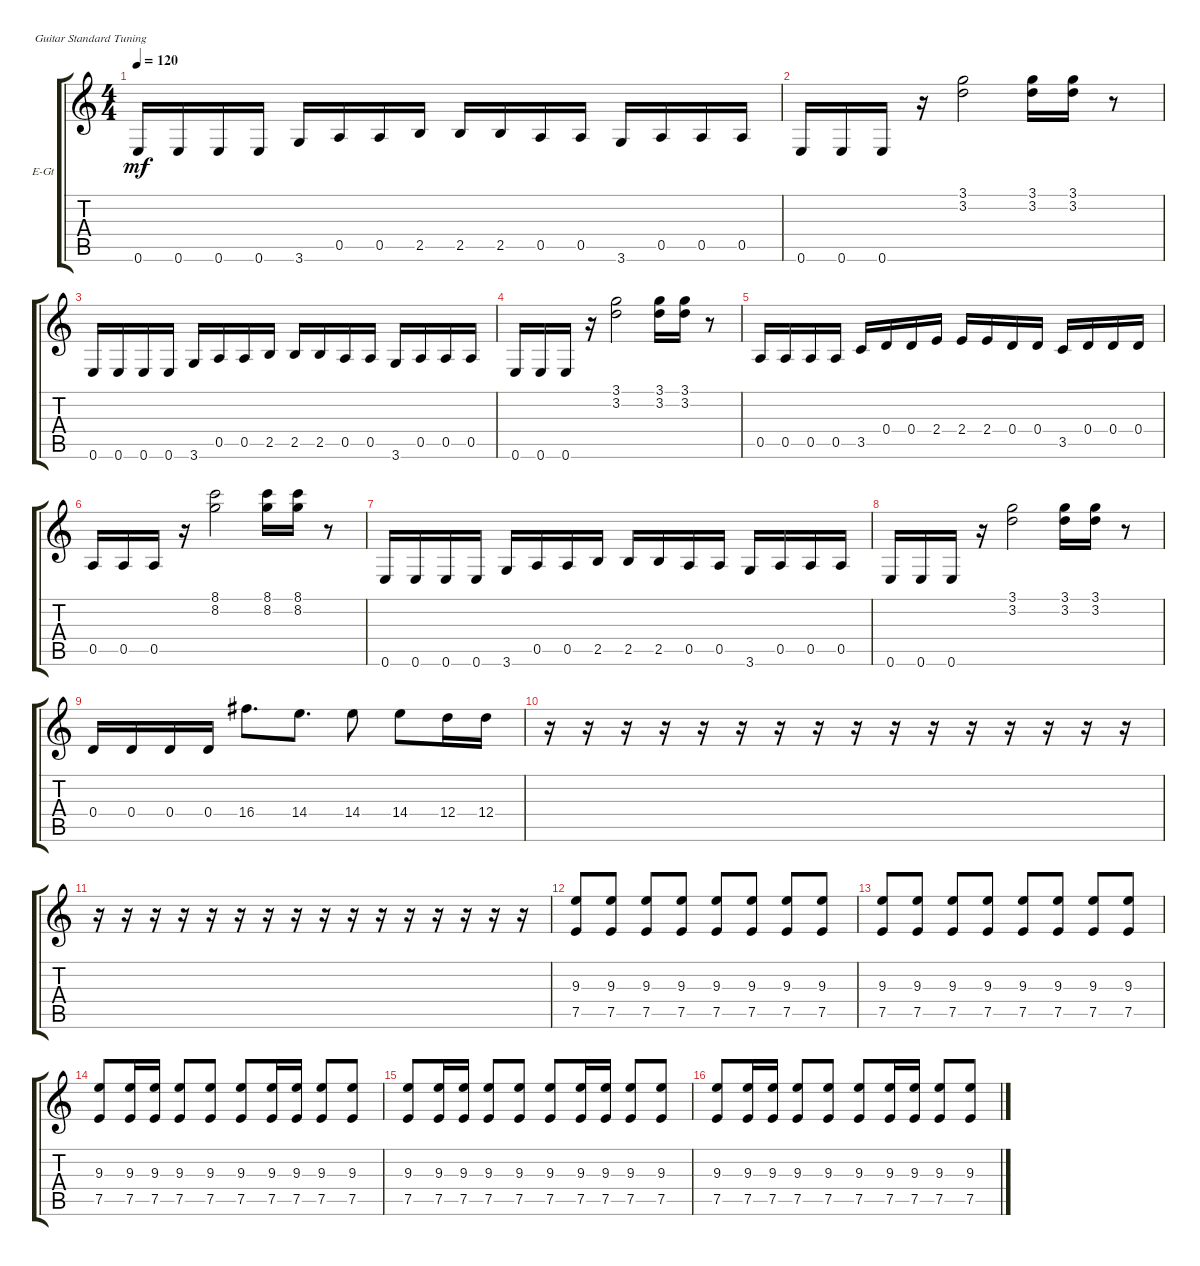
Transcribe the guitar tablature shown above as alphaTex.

\defaultSystemsLayout 4
\bracketExtendMode groupsimilarinstruments
\firstSystemTrackNameOrientation horizontal
\otherSystemsTrackNameOrientation horizontal
\track ("Electric Guitar" "E-Gt") {instrument distortionguitar}
\staff {score tabs}
\tuning (E4 B3 G3 D3 A2 E2)
\ts (4 4)
\tempo 120
\clef g2
\scale
0.485477
\ks c
0.6.16{dy mf instrument distortionguitar} 0.6.16 0.6.16 0.6.16 3.6.16 0.5.16 0.5.16 2.5.16 2.5.16 2.5.16 0.5.16 0.5.16 3.6.16 0.5.16 0.5.16 0.5.16 |
\scale
0.257261 0.6.16 0.6.16 0.6.16 r.16 (3.1 3.2).2 (3.2 3.1).16 (3.1 3.2).16 r.8 |
\scale
0.257261 0.6.16 0.6.16 0.6.16 0.6.16 3.6.16 0.5.16 0.5.16 2.5.16 2.5.16 2.5.16 0.5.16 0.5.16 3.6.16 0.5.16 0.5.16 0.5.16 |
\scale
0.333333 0.6.16 0.6.16 0.6.16 r.16 (3.1 3.2).2 (3.2 3.1).16 (3.1 3.2).16 r.8 |
\scale
0.333333 0.5.16 0.5.16 0.5.16 0.5.16 3.5.16 0.4.16 0.4.16 2.4.16 2.4.16 2.4.16 0.4.16 0.4.16 3.5.16 0.4.16 0.4.16 0.4.16 |
\scale
0.333333 0.5.16 0.5.16 0.5.16 r.16 (8.2 8.1).2 (8.1 8.2).16 (8.2 8.1).16 r.8 |
\scale
0.333333 0.6.16 0.6.16 0.6.16 0.6.16 3.6.16 0.5.16 0.5.16 2.5.16 2.5.16 2.5.16 0.5.16 0.5.16 3.6.16 0.5.16 0.5.16 0.5.16 |
\scale
0.333333 0.6.16 0.6.16 0.6.16 r.16 (3.1 3.2).2 (3.2 3.1).16 (3.1 3.2).16 r.8 |
\scale
0.333333 0.4.16 0.4.16 0.4.16 0.4.16 16.4.8{d} 14.4.8{d} 14.4.8 14.4.8 12.4.16 12.4.16 |
\scale
0.362745 r.16 r.16 r.16 r.16 r.16 r.16 r.16 r.16 r.16 r.16 r.16 r.16 r.16 r.16 r.16 r.16 |
\scale
0.333333 r.16 r.16 r.16 r.16 r.16 r.16 r.16 r.16 r.16 r.16 r.16 r.16 r.16 r.16 r.16 r.16 |
(7.5 9.3).8 (9.3 7.5).8 (7.5 9.3).8 (9.3 7.5).8 (7.5 9.3).8 (9.3 7.5).8 (7.5 9.3).8 (9.3 7.5).8 |
(7.5 9.3).8 (9.3 7.5).8 (7.5 9.3).8 (9.3 7.5).8 (7.5 9.3).8 (9.3 7.5).8 (7.5 9.3).8 (9.3 7.5).8 |
(7.5 9.3).8 (9.3 7.5).16 (9.3 7.5).16 (7.5 9.3).8 (9.3 7.5).8 (7.5 9.3).8 (9.3 7.5).16 (9.3 7.5).16 (7.5 9.3).8 (9.3 7.5).8 |
(7.5 9.3).8 (9.3 7.5).16 (9.3 7.5).16 (7.5 9.3).8 (9.3 7.5).8 (7.5 9.3).8 (9.3 7.5).16 (9.3 7.5).16 (7.5 9.3).8 (9.3 7.5).8 |
(7.5 9.3).8 (9.3 7.5).16 (9.3 7.5).16 (7.5 9.3).8 (9.3 7.5).8 (7.5 9.3).8 (9.3 7.5).16 (9.3 7.5).16 (7.5 9.3).8 (9.3 7.5).8
